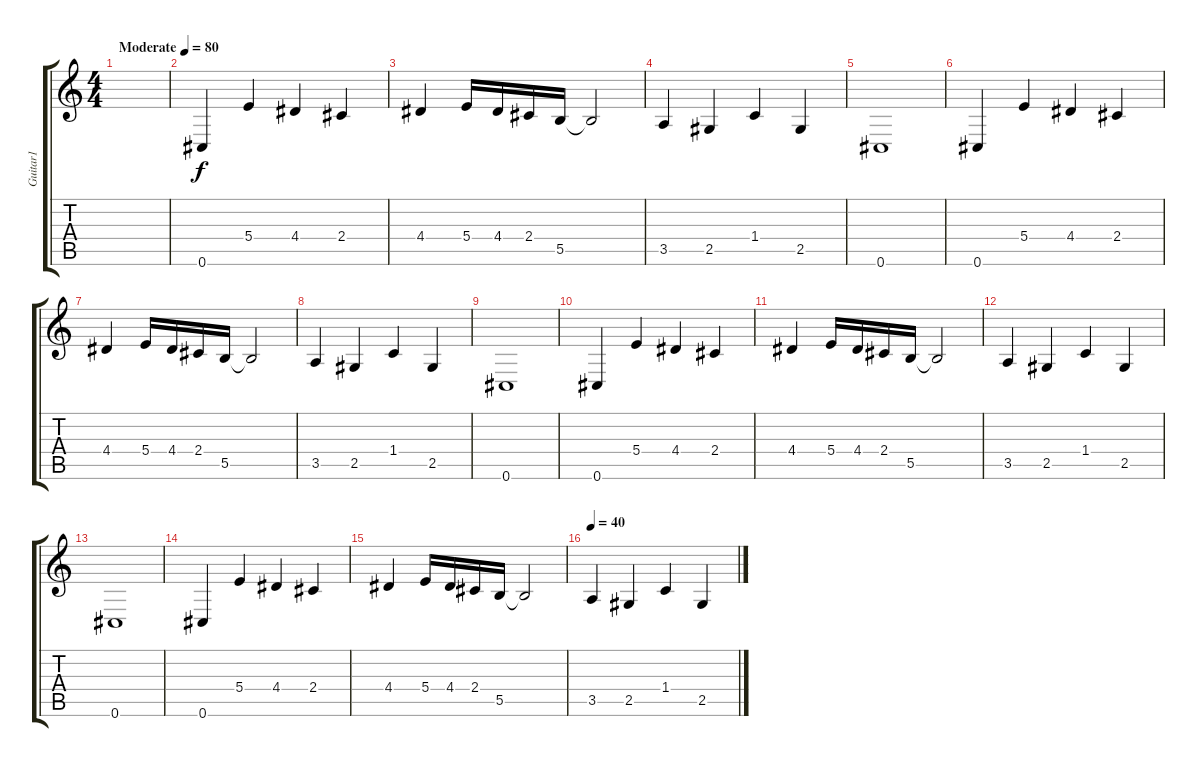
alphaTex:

\track ("Guitar1" "Guitar1") {instrument distortionguitar}
\staff {score tabs}
\tuning (Db4 Ab3 E3 B2 Gb2 Db2) {hide}
\ts (4 4)
\tempo (80 "Moderate")
\clef g2
\ks c
|
0.6.4 5.4.4 4.4.4 2.4.4 |
4.4.4 5.4.16 4.4.16 2.4.16 5.5.16 5.5{t}.2 |
3.5.4 2.5.4 1.4.4 2.5.4 |
0.6.1 |
0.6.4 5.4.4 4.4.4 2.4.4 |
4.4.4 5.4.16 4.4.16 2.4.16 5.5.16 5.5{t}.2 |
3.5.4 2.5.4 1.4.4 2.5.4 |
0.6.1 |
0.6.4 5.4.4 4.4.4 2.4.4 |
4.4.4 5.4.16 4.4.16 2.4.16 5.5.16 5.5{t}.2 |
3.5.4 2.5.4 1.4.4 2.5.4 |
0.6.1 |
0.6.4 5.4.4 4.4.4 2.4.4 |
4.4.4 5.4.16 4.4.16 2.4.16 5.5.16 5.5{t}.2 |
\tempo 40
3.5.4 2.5.4 1.4.4 2.5.4
